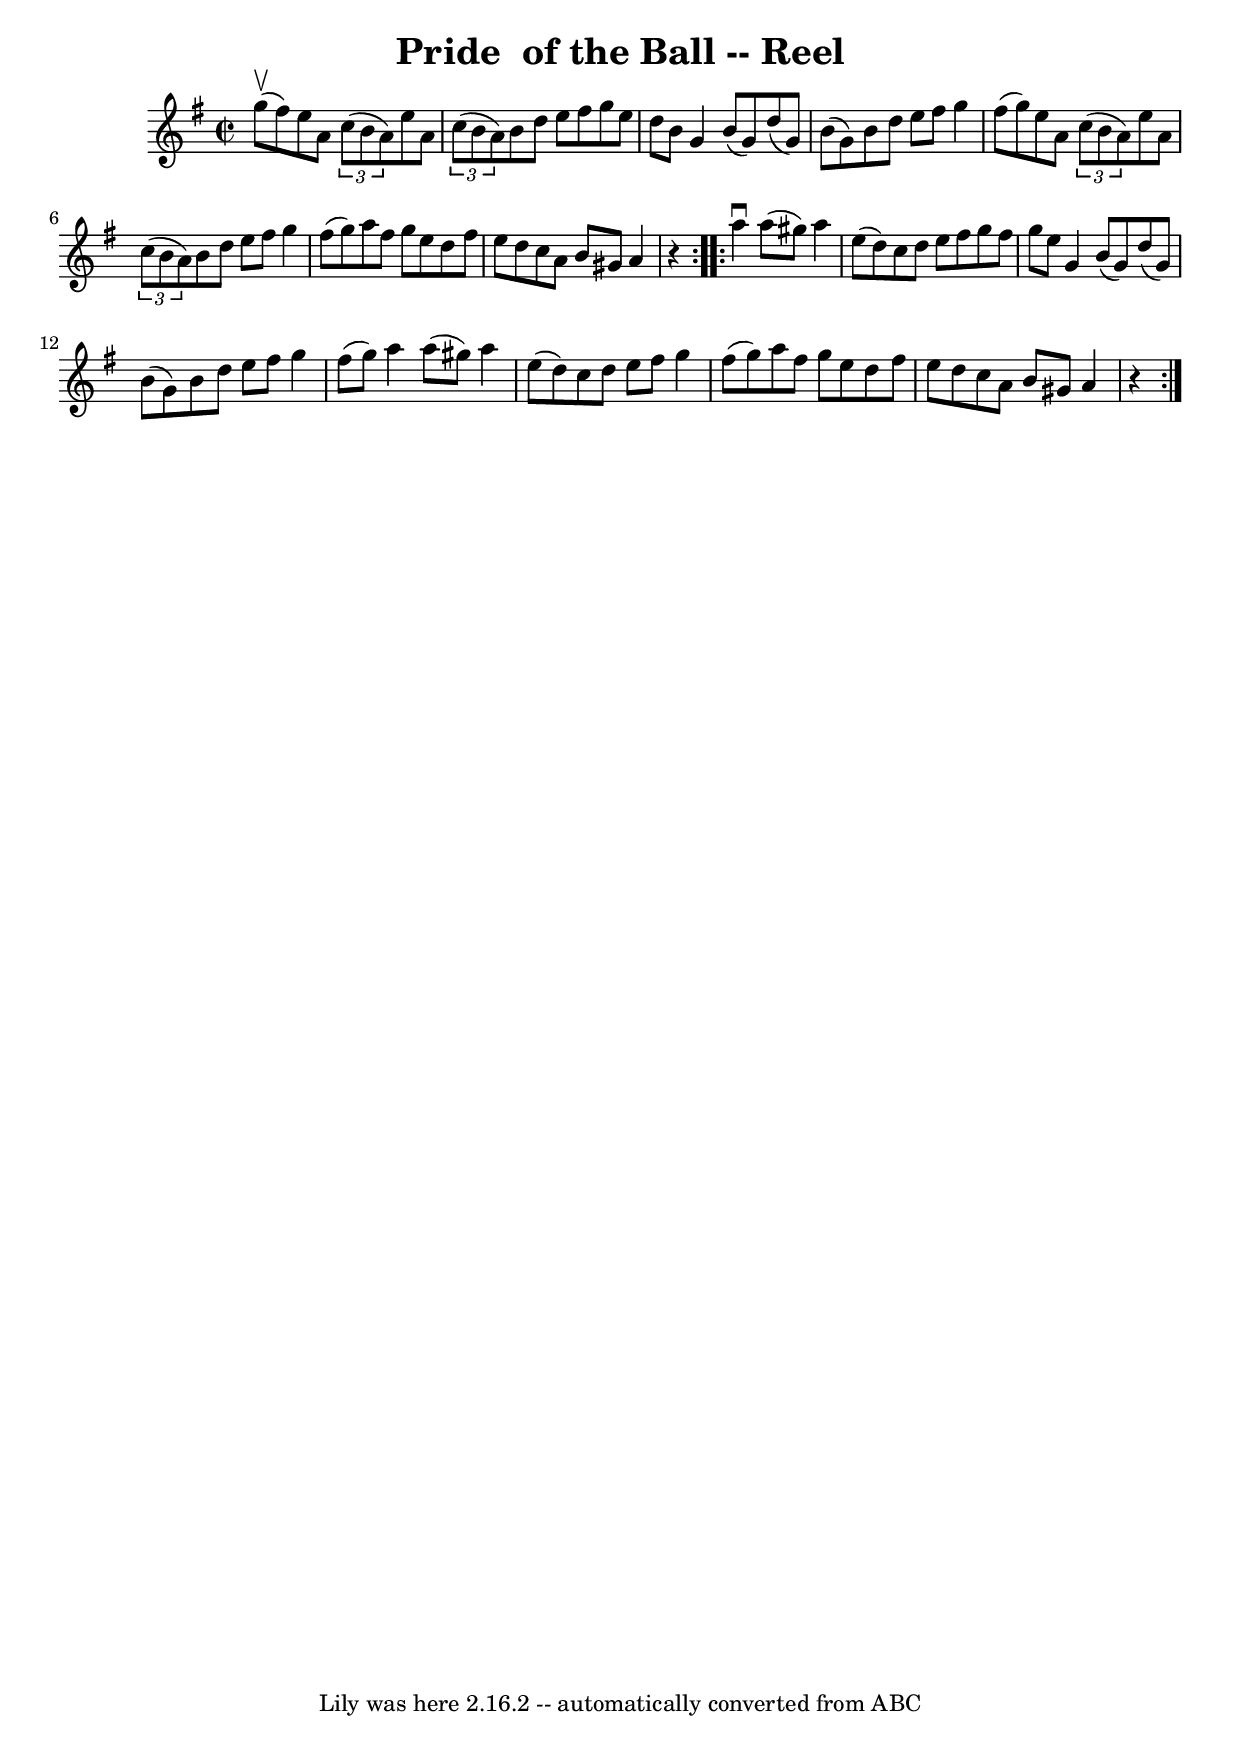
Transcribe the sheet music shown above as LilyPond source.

\version "2.16.2"
\include "Mammoth.ily"
\header {
  %% book = "Ryan's Mammoth Collection"
 crossRefNumber = "1"
 footnotes = "\\\\281\\\\similar to The Swallowtail"
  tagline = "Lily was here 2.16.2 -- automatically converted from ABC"
  title = "Pride  of the Ball -- Reel"

}
voicedefault =  {



  \repeat volta 2 {

    \override Staff.TimeSignature #'style = #'C
    \time 2/2 
    \key g \major g''8^\upbow(fs''8)  |
 e''8 a'8  
    \times 2/3 { c''8 (b'8 a'8) 
	       } e''8 a'8    \times 2/3 { c''8 
					  (b'8 a'8)  					}    |
 b'8 d''8 e''8 fs''8 g''8 e''8 d''8 b'8     |
 g'4 b'8 (g'8) d''8 (g'8) b'8 ( g'8)    |
 b'8 d''8 e''8 fs''8 g''4 fs''8 (g''8)   |
 e''8 a'8    \times 2/3 { c''8 (b'8 a'8) 
			   }   
 e''8 a'8    \times 2/3 { c''8 (b'8 a'8)  			   }    |
 b'8 d''8 e''8 fs''8 g''4 fs''8 (g''8)    |
 a''8 fs''8 g''8 e''8 d''8 fs''8 e''8 d''8     |
 c''8    
 a'8 b'8 gs'8 a'4    r4   
  }     
  \repeat volta 2 {
 a''4^\downbow a''8 (gs''8) a''4 e''8 (d''8)    |
 c''8 d''8 e''8 fs''8 g''8 fs''8 g''8 e''8     |
 g'4 b'8 ( g'8) d''8 (g'8) b'8 (g'8)    |
 b'8 d''8 e''8 fs''8 g''4 fs''8 (g''8)    |
 a''4 a''8 (gs''8) a''4 e''8 (d''8)   |
 c''8 d''8 e''8 fs''8 g''4 fs''8 (g''8)    |
 a''8 fs''8 g''8 e''8 d''8 fs''8 e''8 d''8     |
 c''8 a'8 b'8 gs'8 a'4    
    r4   
  }   

}

\score{
  <<

    \context Staff="default"
    {
      \voicedefault 
      
    }

  >>
  \layout {
    
  }
  \midi {
  }

}
